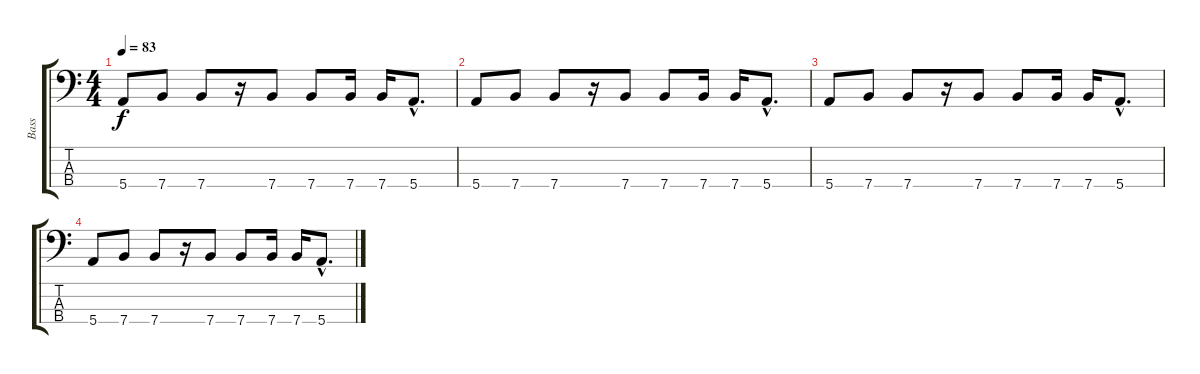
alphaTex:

\track ("Bass" "Bass") {instrument electricbasspick}
\staff {score tabs}
\tuning (G2 D2 A1 E1) {hide}
\ts (4 4)
\tempo 83
\clef f4
\ks c
5.4.8{dy f} 7.4.8 7.4.8 r.16 7.4.8 7.4.8 7.4.16 7.4.16 5.4{hac}.8{d} |
5.4.8 7.4.8 7.4.8 r.16 7.4.8 7.4.8 7.4.16 7.4.16 5.4{hac}.8{d} |
5.4.8 7.4.8 7.4.8 r.16 7.4.8 7.4.8 7.4.16 7.4.16 5.4{hac}.8{d} |
5.4.8 7.4.8 7.4.8 r.16 7.4.8 7.4.8 7.4.16 7.4.16 5.4{hac}.8{d}
